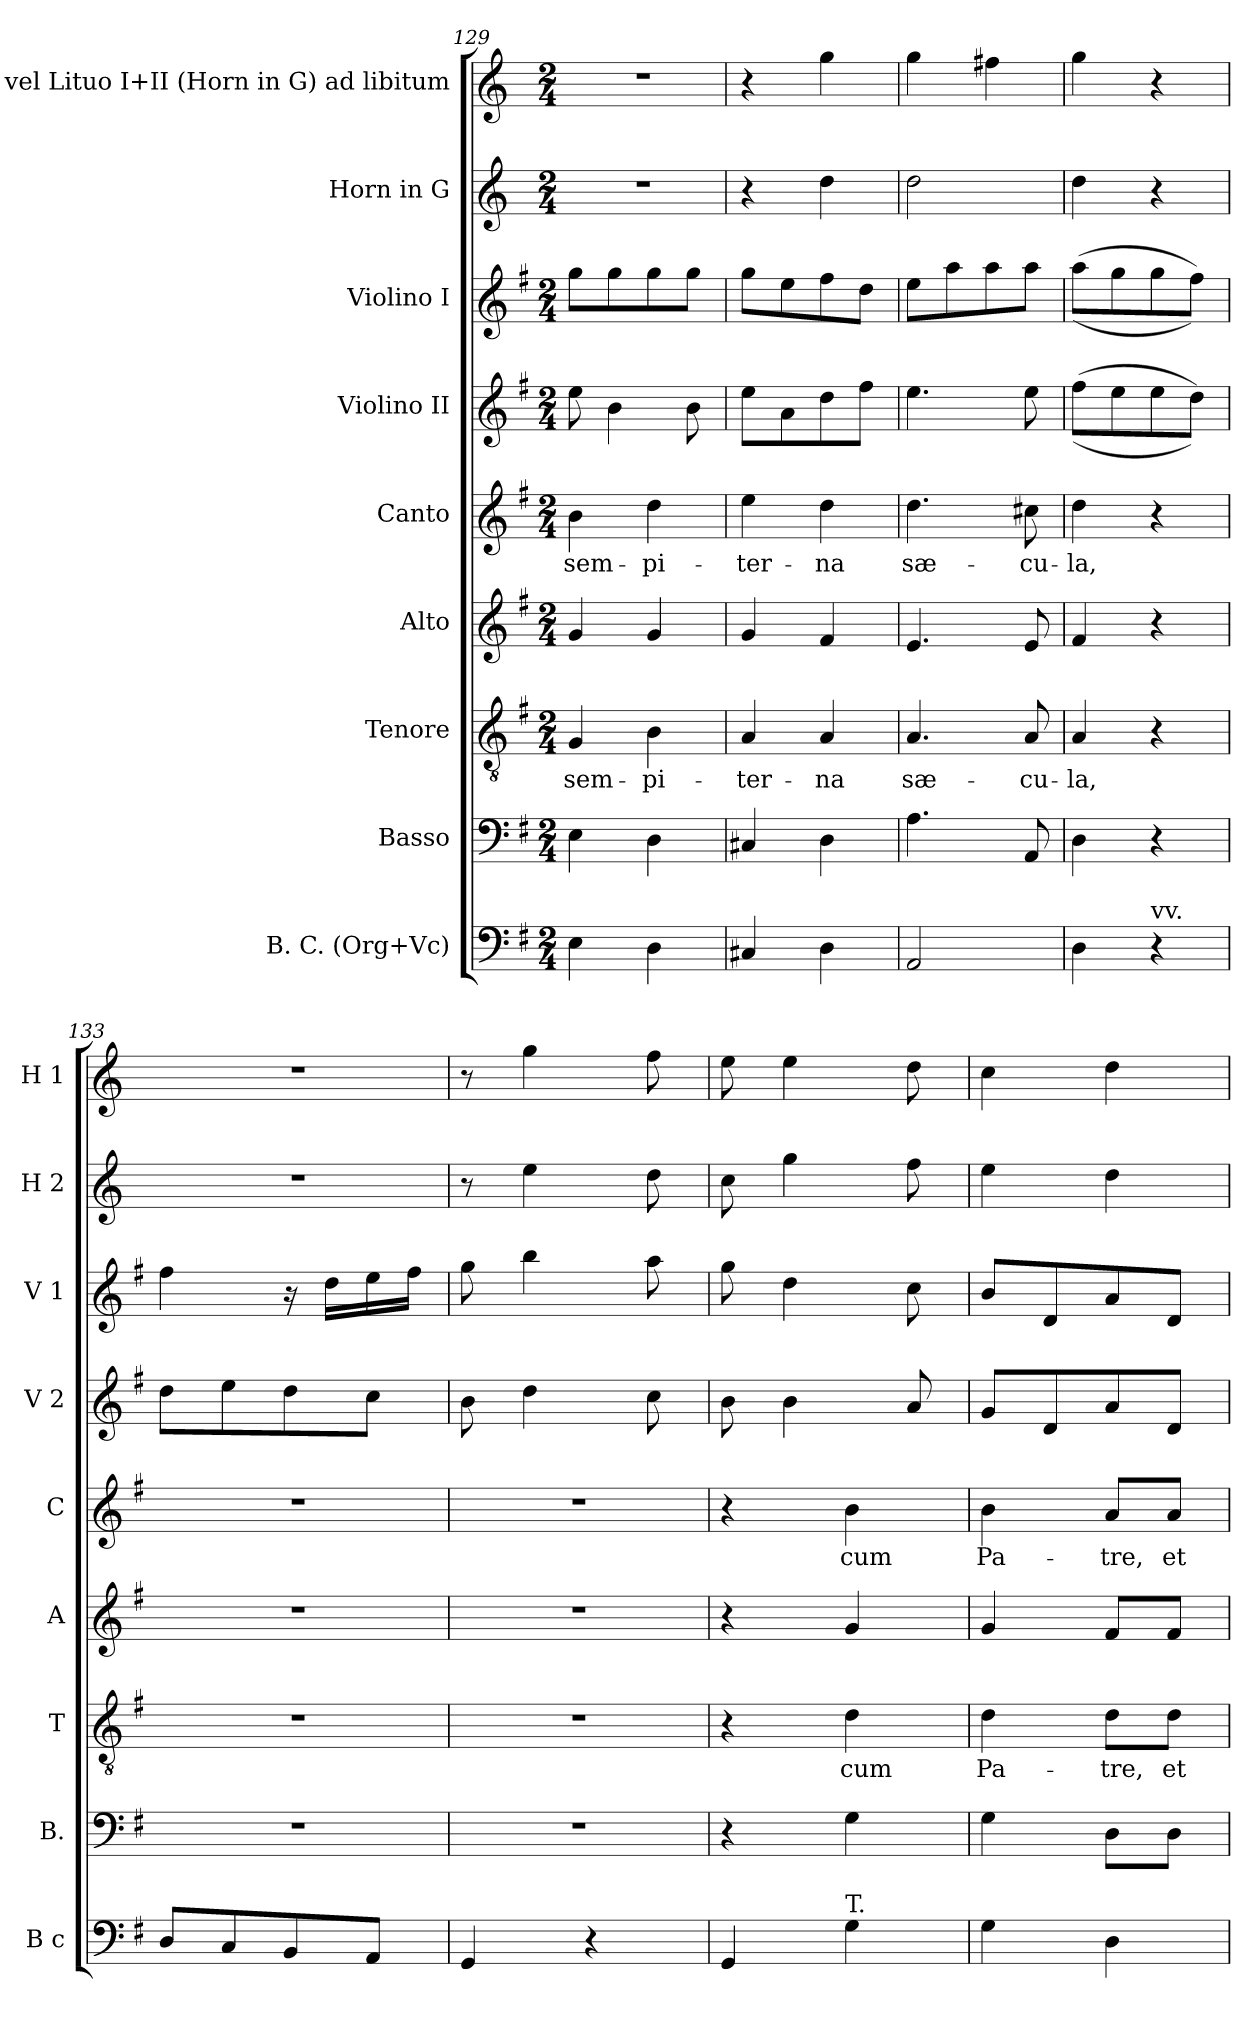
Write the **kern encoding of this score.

**kern	**kern	**kern	**text	**kern	**kern	**text	**kern	**kern	**kern	**kern
*part9	*part8	*part7	*part7	*part6	*part5	*part5	*part4	*part3	*part2	*part1
*staff9	*staff8	*staff7	*staff7	*staff6	*staff5	*staff5	*staff4	*staff3	*staff2	*staff1
*I"B. C. (Org+Vc)	*I"Basso	*I"Tenore	*	*I"Alto	*I"Canto	*	*I"Violino II	*I"Violino I	*I"Horn in G	*I"Tuba vel Lituo I+II (Horn  in G) ad libitum
*I'B c	*I'B.	*I'T	*	*I'A	*I'C	*	*I'V 2	*I'V 1	*I'H 2	*I'H 1
*clefF4	*clefF4	*clefGv2	*	*clefG2	*clefG2	*	*clefG2	*clefG2	*clefG2	*clefG2
*	*	*	*	*	*	*	*	*	*ITrd3c5	*ITrd3c5
*k[f#]	*k[f#]	*k[f#]	*	*k[f#]	*k[f#]	*	*k[f#]	*k[f#]	*k[f#]	*k[f#]
*M2/4	*M2/4	*M2/4	*	*M2/4	*M2/4	*	*M2/4	*M2/4	*M2/4	*M2/4
=129	=129	=129	=129	=129	=129	=129	=129	=129	=129	=129
!	!	!	!LO:LY:b	!	!	!LO:LY:b	!	!	!	!
4E\	4E\	4G/	sem-	4g/	4b\	sem-	8ee\	8gg\L	2r	2r
.	.	.	.	.	.	.	4b\	8gg\	.	.
!	!	!	!LO:LY:b	!	!	!LO:LY:b	!	!	!	!
4D\	4D\	4B\	-pi-	4g/	4dd\	-pi-	.	8gg\	.	.
.	.	.	.	.	.	.	8b\	8gg\J	.	.
=130	=130	=130	=130	=130	=130	=130	=130	=130	=130	=130
!	!	!	!LO:LY:b	!	!	!LO:LY:b	!	!	!	!
4C#X/	4C#X/	4A/	-ter-	4g/	4ee\	-ter-	8ee\L	8gg\L	4r	4r
.	.	.	.	.	.	.	8a\	8ee\	.	.
!	!	!	!LO:LY:b	!	!	!LO:LY:b	!	!	!	!
4D\	4D\	4A/	-na	4f#/	4dd\	-na	8dd\	8ff#\	4a\	4dd\
.	.	.	.	.	.	.	8ff#\J	8dd\J	.	.
=131	=131	=131	=131	=131	=131	=131	=131	=131	=131	=131
!	!	!	!LO:LY:b	!	!	!LO:LY:b	!	!	!	!
2AA/	4.A\	4.A/	sæ-	4.e/	4.dd\	sæ-	4.ee\	8ee\L	2a\	4dd\
.	.	.	.	.	.	.	.	8aa\	.	.
.	.	.	.	.	.	.	.	8aa\	.	4cc#X\
!	!	!	!LO:LY:b	!	!	!LO:LY:b	!	!	!	!
.	8AA/	8A/	-cu-	8e/	8cc#X\	-cu-	8ee\	8aa\J	.	.
=132	=132	=132	=132	=132	=132	=132	=132	=132	=132	=132
!	!	!	!LO:LY:b	!	!	!LO:LY:b	!	!	!	!
4D\	4D\	4A/	-la,	4f#/	4dd\	-la,	((8ff#\L	((8aa\L	4a\	4dd\
.	.	.	.	.	.	.	8ee\	8gg\	.	.
!LO:TX:a:t=vv.	!	!	!	!	!	!	!	!	!	!
4r	4r	4r	.	4r	4r	.	8ee\	8gg\	4r	4r
.	.	.	.	.	.	.	8dd\J))	8ff#\J))	.	.
=133	=133	=133	=133	=133	=133	=133	=133	=133	=133	=133
8D/L	2r	2r	.	2r	2r	.	8dd\L	4ff#\	2r	2r
8C/	.	.	.	.	.	.	8ee\	.	.	.
8BB/	.	.	.	.	.	.	8dd\	16r	.	.
.	.	.	.	.	.	.	.	16dd\LL	.	.
8AA/J	.	.	.	.	.	.	8cc\J	16ee\	.	.
.	.	.	.	.	.	.	.	16ff#\JJ	.	.
!!LO:LB:g=z
=134	=134	=134	=134	=134	=134	=134	=134	=134	=134	=134
4GG/	2r	2r	.	2r	2r	.	8b\	8gg\	8r	8r
.	.	.	.	.	.	.	4dd\	4bb\	4b\	4dd\
4r	.	.	.	.	.	.	.	.	.	.
.	.	.	.	.	.	.	8cc\	8aa\	8a\	8cc\
=135	=135	=135	=135	=135	=135	=135	=135	=135	=135	=135
4GG/	4r	4r	.	4r	4r	.	8b\	8gg\	8g\	8b\
.	.	.	.	.	.	.	4b\	4dd\	4dd\	4b\
!LO:TX:a:t=T.	!	!	!	!	!	!	!	!	!	!
!	!	!	!LO:LY:b	!	!	!LO:LY:b	!	!	!	!
4G\	4G\	4d\	cum	4g/	4b\	cum	.	.	.	.
.	.	.	.	.	.	.	8a/	8cc\	8cc\	8a\
=136	=136	=136	=136	=136	=136	=136	=136	=136	=136	=136
!	!	!	!LO:LY:b	!	!	!LO:LY:b	!	!	!	!
4G\	4G\	4d\	Pa-	4g/	4b\	Pa-	8g/L	8b/L	4b\	4g\
.	.	.	.	.	.	.	8d/	8d/	.	.
!	!	!	!LO:LY:b	!	!	!LO:LY:b	!	!	!	!
4D\	8D\L	8d\L	-tre,	8f#/L	8a/L	-tre,	8a/	8a/	4a\	4a\
!	!	!	!LO:LY:b	!	!	!LO:LY:b	!	!	!	!
.	8D\J	8d\J	et	8f#/J	8a/J	et	8d/J	8d/J	.	.
=	=	=	=	=	=	=	=	=	=	=
*-	*-	*-	*-	*-	*-	*-	*-	*-	*-	*-
